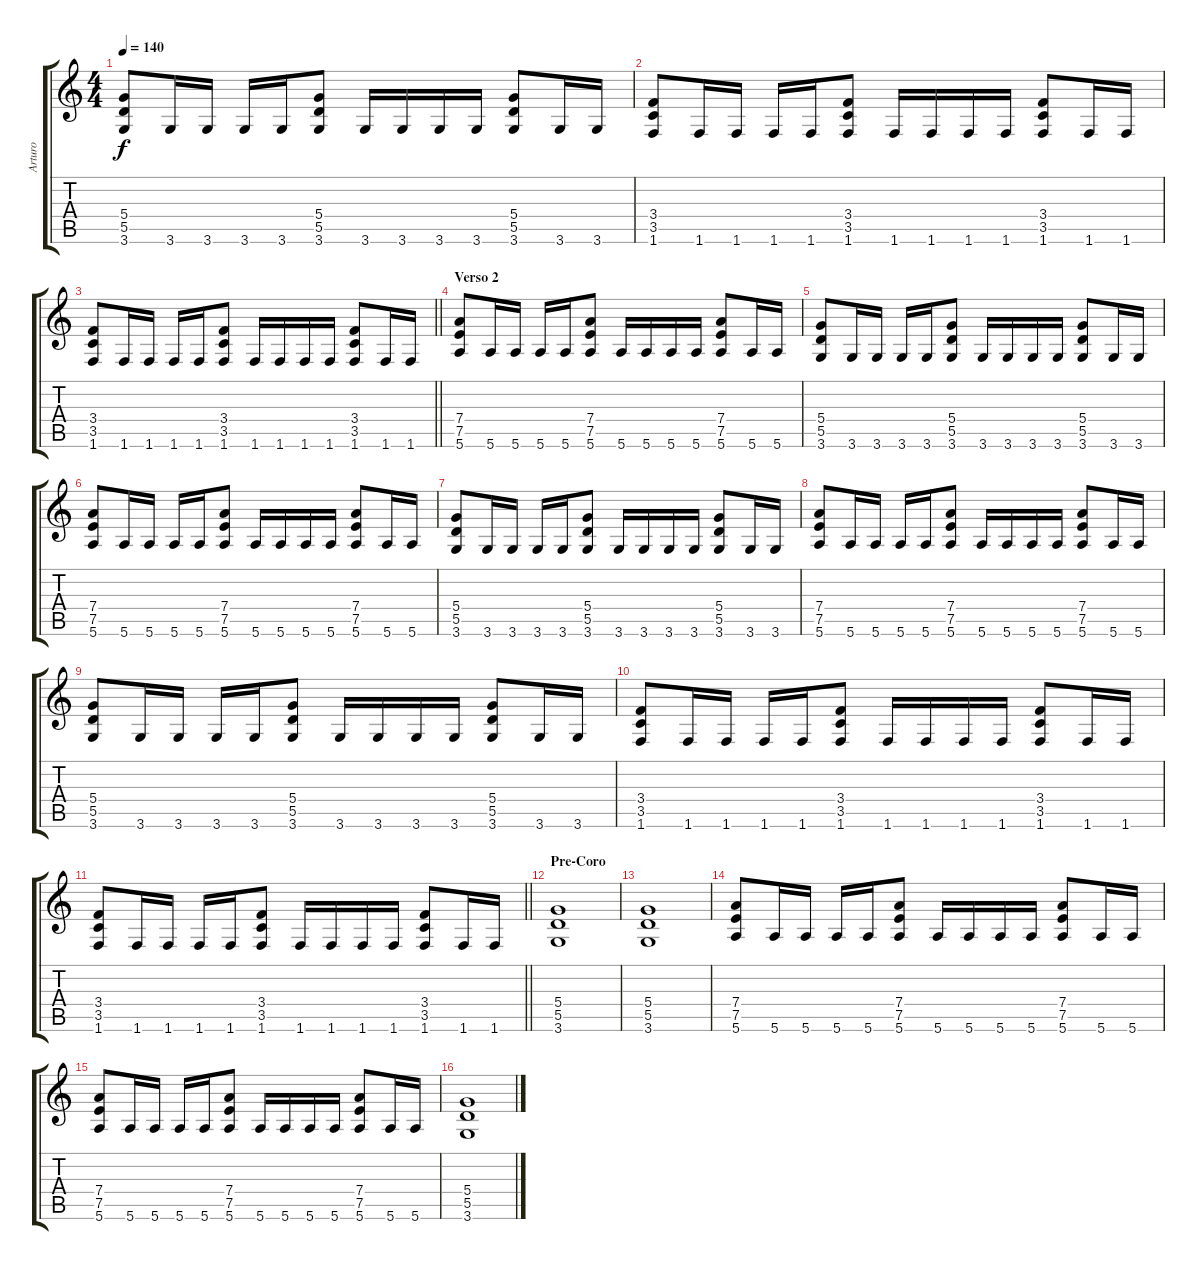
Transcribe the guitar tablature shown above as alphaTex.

\track ("Arturo" "Arturo") {instrument distortionguitar}
\staff {score tabs}
\tuning (E4 B3 G3 D3 A2 E2) {hide}
\ts (4 4)
\tempo 140
\clef g2
\ks c
(5.4 5.5 3.6).8{dy f} 3.6.16 3.6.16 3.6.16 3.6.16 (5.4 5.5 3.6).8 3.6.16 3.6.16 3.6.16 3.6.16 (5.4 5.5 3.6).8 3.6.16 3.6.16 |
(3.4 3.5 1.6).8 1.6.16 1.6.16 1.6.16 1.6.16 (3.4 3.5 1.6).8 1.6.16 1.6.16 1.6.16 1.6.16 (3.4 3.5 1.6).8 1.6.16 1.6.16 |
\barLineRight lightlight
(3.4 3.5 1.6).8 1.6.16 1.6.16 1.6.16 1.6.16 (3.4 3.5 1.6).8 1.6.16 1.6.16 1.6.16 1.6.16 (3.4 3.5 1.6).8 1.6.16 1.6.16 |
\section ("" "Verso 2")
(7.4 7.5 5.6).8 5.6.16 5.6.16 5.6.16 5.6.16 (7.4 7.5 5.6).8 5.6.16 5.6.16 5.6.16 5.6.16 (7.4 7.5 5.6).8 5.6.16 5.6.16 |
(5.4 5.5 3.6).8 3.6.16 3.6.16 3.6.16 3.6.16 (5.4 5.5 3.6).8 3.6.16 3.6.16 3.6.16 3.6.16 (5.4 5.5 3.6).8 3.6.16 3.6.16 |
(7.4 7.5 5.6).8 5.6.16 5.6.16 5.6.16 5.6.16 (7.4 7.5 5.6).8 5.6.16 5.6.16 5.6.16 5.6.16 (7.4 7.5 5.6).8 5.6.16 5.6.16 |
(5.4 5.5 3.6).8 3.6.16 3.6.16 3.6.16 3.6.16 (5.4 5.5 3.6).8 3.6.16 3.6.16 3.6.16 3.6.16 (5.4 5.5 3.6).8 3.6.16 3.6.16 |
(7.4 7.5 5.6).8 5.6.16 5.6.16 5.6.16 5.6.16 (7.4 7.5 5.6).8 5.6.16 5.6.16 5.6.16 5.6.16 (7.4 7.5 5.6).8 5.6.16 5.6.16 |
(5.4 5.5 3.6).8 3.6.16 3.6.16 3.6.16 3.6.16 (5.4 5.5 3.6).8 3.6.16 3.6.16 3.6.16 3.6.16 (5.4 5.5 3.6).8 3.6.16 3.6.16 |
(3.4 3.5 1.6).8 1.6.16 1.6.16 1.6.16 1.6.16 (3.4 3.5 1.6).8 1.6.16 1.6.16 1.6.16 1.6.16 (3.4 3.5 1.6).8 1.6.16 1.6.16 |
\barLineRight lightlight
(3.4 3.5 1.6).8 1.6.16 1.6.16 1.6.16 1.6.16 (3.4 3.5 1.6).8 1.6.16 1.6.16 1.6.16 1.6.16 (3.4 3.5 1.6).8 1.6.16 1.6.16 |
\section ("" "Pre-Coro")
(5.4 5.5 3.6).1 |
(5.4 5.5 3.6).1 |
(7.4 7.5 5.6).8 5.6.16 5.6.16 5.6.16 5.6.16 (7.4 7.5 5.6).8 5.6.16 5.6.16 5.6.16 5.6.16 (7.4 7.5 5.6).8 5.6.16 5.6.16 |
(7.4 7.5 5.6).8 5.6.16 5.6.16 5.6.16 5.6.16 (7.4 7.5 5.6).8 5.6.16 5.6.16 5.6.16 5.6.16 (7.4 7.5 5.6).8 5.6.16 5.6.16 |
(5.4 5.5 3.6).1
